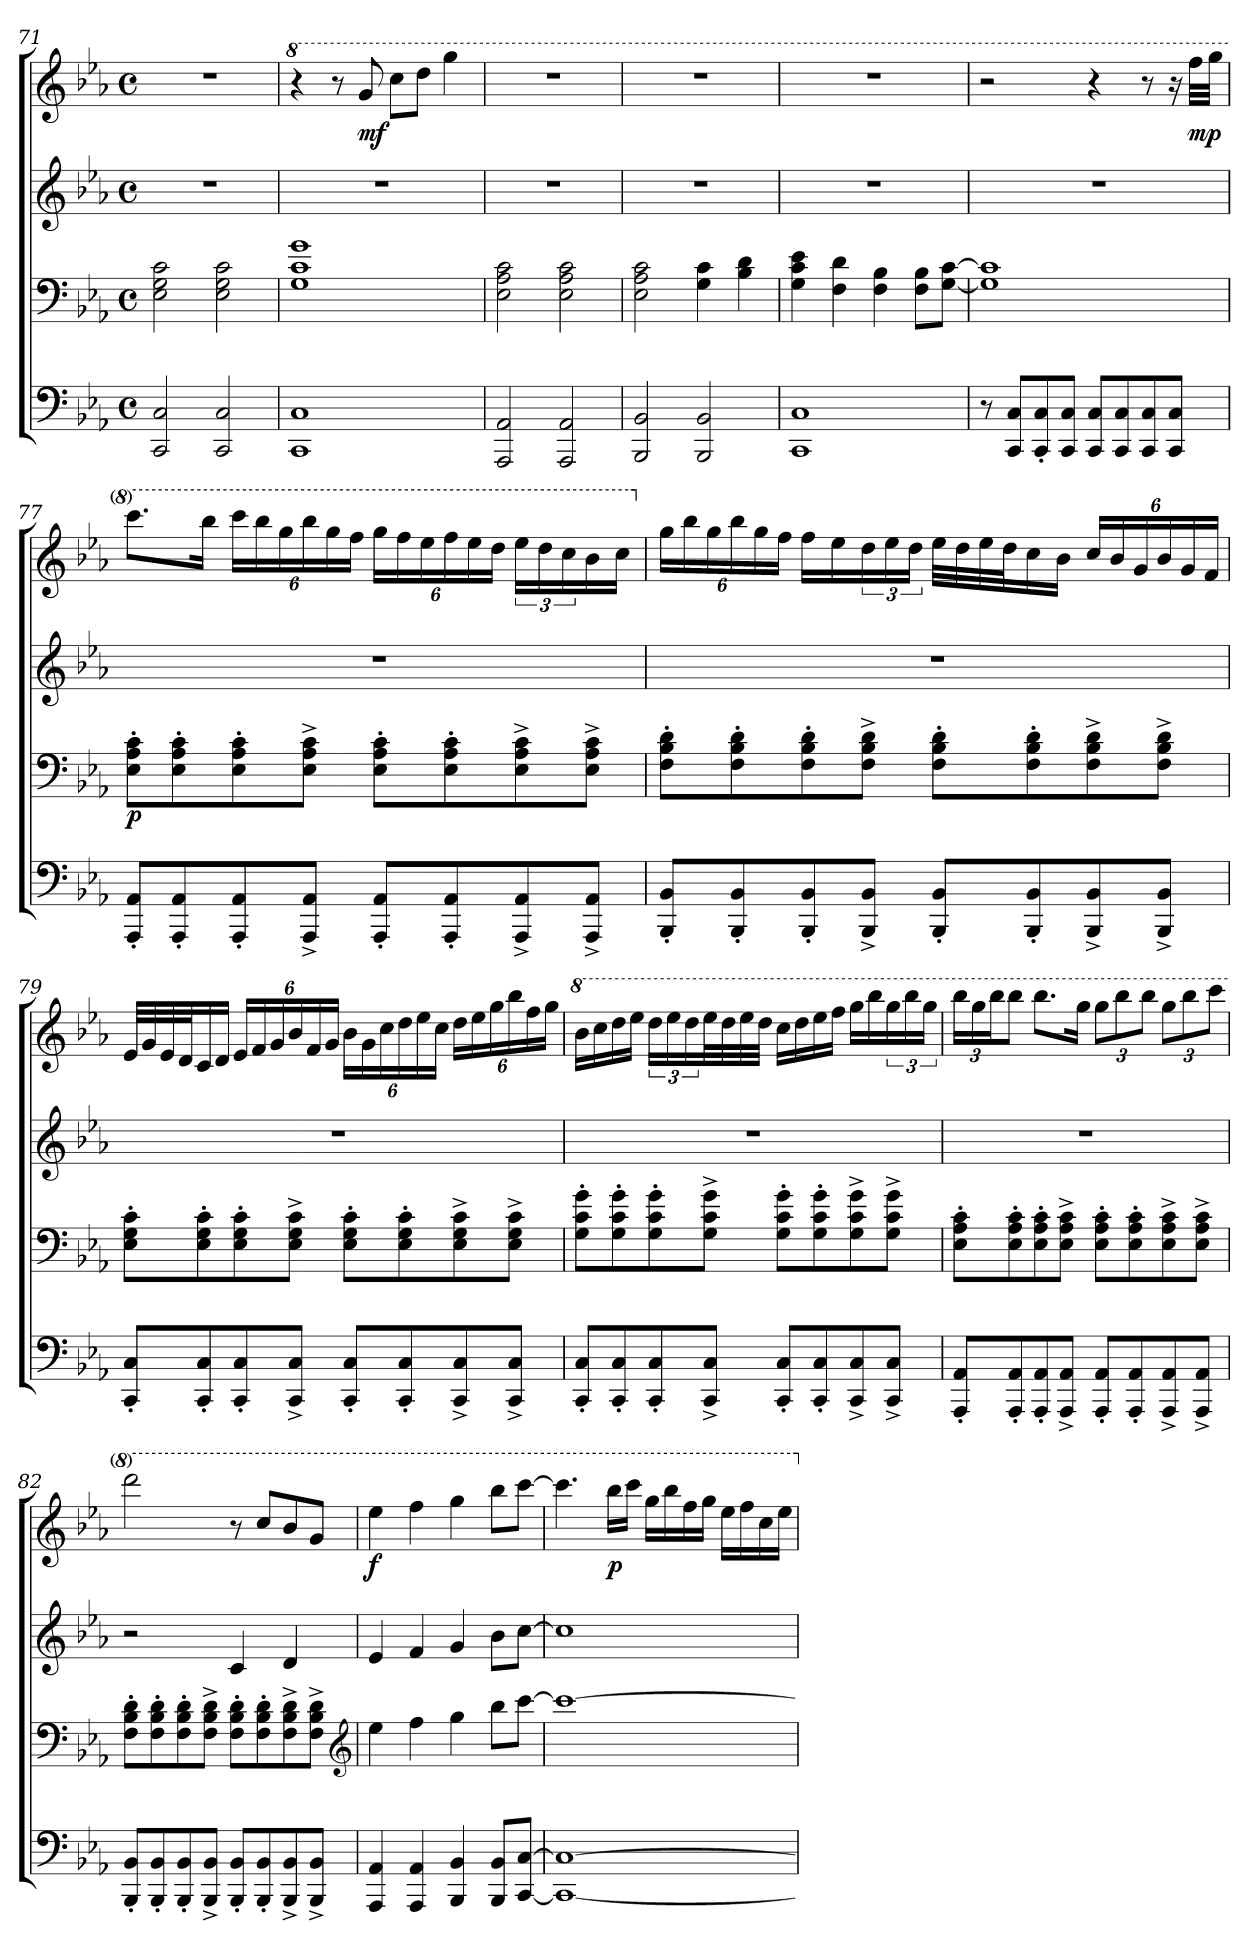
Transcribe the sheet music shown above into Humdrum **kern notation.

**kern	**kern	**dynam	**kern	**kern	**dynam
*part4	*part3	*part3	*part2	*part1	*part1
*staff4	*staff3	*staff3	*staff2	*staff1	*staff1
*clefF4	*clefF4	*	*clefG2	*clefG2	*
*k[b-e-a-]	*k[b-e-a-]	*	*k[b-e-a-]	*k[b-e-a-]	*
*M4/4	*M4/4	*	*M4/4	*M4/4	*
*met(c)	*met(c)	*	*met(c)	*met(c)	*
=71	=71	=71	=71	=71	=71
2CC 2C	2E- 2G 2c	.	1r	1r	.
2CC 2C	2E- 2G 2c	.	.	.	.
=72	=72	=72	=72	=72	=72
*	*	*	*	*8va	*
1CC 1C	1G 1c 1g	.	1r	4r	.
.	.	.	.	8r	.
.	.	.	.	8gg	mf
.	.	.	.	8cccL	.
.	.	.	.	8dddJ	.
.	.	.	.	4ggg	.
!!LO:PB:g=z
=73	=73	=73	=73	=73	=73
2AAA- 2AA-	2E- 2A- 2c	.	1r	1r	.
2AAA- 2AA-	2E- 2A- 2c	.	.	.	.
=74	=74	=74	=74	=74	=74
2BBB- 2BB-	2E- 2A- 2c	.	1r	1r	.
2BBB- 2BB-	4G 4c	.	.	.	.
.	4B- 4d	.	.	.	.
=75	=75	=75	=75	=75	=75
1CC 1C	4G 4c 4e-	.	1r	1r	.
.	4F 4d	.	.	.	.
.	4F 4B-	.	.	.	.
.	8F 8B-L	.	.	.	.
.	[8G [8cJ	.	.	.	.
=76	=76	=76	=76	=76	=76
8r	1G] 1c]	.	1r	2r	.
8CC 8CL	.	.	.	.	.
8CC' 8C'	.	.	.	.	.
8CC 8CJ	.	.	.	.	.
8CC 8CL	.	.	.	4r	.
8CC 8C	.	.	.	.	.
8CC 8C	.	.	.	8r	.
8CC 8CJ	.	.	.	16r	.
.	.	.	.	32fffLLL	mp
.	.	.	.	32gggJJJ	.
!!LO:LB:g=z
=77	=77	=77	=77	=77	=77
8AAA-' 8AA-'L	8E-' 8A-' 8c'L	p	1r	8.ccccL	.
8AAA-' 8AA-'	8E-' 8A-' 8c'	.	.	.	.
.	.	.	.	16bbb-Jk	.
8AAA-' 8AA-'	8E-' 8A-' 8c'	.	.	24ccccLL	.
.	.	.	.	24bbb-	.
.	.	.	.	24ggg	.
8AAA-^ 8AA-^J	8E-^ 8A-^ 8c^J	.	.	24bbb-	.
.	.	.	.	24ggg	.
.	.	.	.	24fffJJ	.
8AAA-' 8AA-'L	8E-' 8A-' 8c'L	.	.	24gggLL	.
.	.	.	.	24fff	.
.	.	.	.	24eee-	.
8AAA-' 8AA-'	8E-' 8A-' 8c'	.	.	24fff	.
.	.	.	.	24eee-	.
.	.	.	.	24dddJJ	.
8AAA-^ 8AA-^	8E-^ 8A-^ 8c^	.	.	24eee-LL	.
.	.	.	.	24ddd	.
.	.	.	.	24ccc	.
8AAA-^ 8AA-^J	8E-^ 8A-^ 8c^J	.	.	16bb-	.
.	.	.	.	16cccJJ	.
=78	=78	=78	=78	=78	=78
*	*	*	*	*X8va	*
8BBB-' 8BB-'L	8F' 8B-' 8d'L	.	1r	24ggLL	.
.	.	.	.	24bb-	.
.	.	.	.	24gg	.
8BBB-' 8BB-'	8F' 8B-' 8d'	.	.	24bb-	.
.	.	.	.	24gg	.
.	.	.	.	24ffJJ	.
8BBB-' 8BB-'	8F' 8B-' 8d'	.	.	16ffLL	.
.	.	.	.	16ee-	.
8BBB-^ 8BB-^J	8F^ 8B-^ 8d^J	.	.	24dd	.
.	.	.	.	24ee-	.
.	.	.	.	24ddJJ	.
8BBB-' 8BB-'L	8F' 8B-' 8d'L	.	.	32ee-LLL	.
.	.	.	.	32dd	.
.	.	.	.	32ee-	.
.	.	.	.	32ddJ	.
8BBB-' 8BB-'	8F' 8B-' 8d'	.	.	16cc	.
.	.	.	.	16b-JJ	.
8BBB-^ 8BB-^	8F^ 8B-^ 8d^	.	.	24ccLL	.
.	.	.	.	24b-	.
.	.	.	.	24g	.
8BBB-^ 8BB-^J	8F^ 8B-^ 8d^J	.	.	24b-	.
.	.	.	.	24g	.
.	.	.	.	24fJJ	.
!!LO:LB:g=z
=79	=79	=79	=79	=79	=79
8CC' 8C'L	8E-' 8G' 8c'L	.	1r	32e-LLL	.
.	.	.	.	32g	.
.	.	.	.	32e-	.
.	.	.	.	32dJ	.
8CC' 8C'	8E-' 8G' 8c'	.	.	16c	.
.	.	.	.	16dJJ	.
8CC' 8C'	8E-' 8G' 8c'	.	.	24e-LL	.
.	.	.	.	24f	.
.	.	.	.	24g	.
8CC^ 8C^J	8E-^ 8G^ 8c^J	.	.	24b-	.
.	.	.	.	24f	.
.	.	.	.	24gJJ	.
8CC' 8C'L	8E-' 8G' 8c'L	.	.	24b-LL	.
.	.	.	.	24g	.
.	.	.	.	24cc	.
8CC' 8C'	8E-' 8G' 8c'	.	.	24dd	.
.	.	.	.	24ee-	.
.	.	.	.	24ccJJ	.
8CC^ 8C^	8E-^ 8G^ 8c^	.	.	24ddLL	.
.	.	.	.	24ee-	.
.	.	.	.	24gg	.
8CC^ 8C^J	8E-^ 8G^ 8c^J	.	.	24bb-	.
.	.	.	.	24ff	.
.	.	.	.	24ggJJ	.
=80	=80	=80	=80	=80	=80
*	*	*	*	*8va	*
8CC' 8C'L	8G' 8c' 8g'L	.	1r	16bb-LL	.
.	.	.	.	16ccc	.
8CC' 8C'	8G' 8c' 8g'	.	.	16ddd	.
.	.	.	.	16eee-JJ	.
8CC' 8C'	8G' 8c' 8g'	.	.	24dddLL	.
.	.	.	.	24eee-	.
.	.	.	.	24ddd	.
8CC^ 8C^J	8G^ 8c^ 8g^J	.	.	32eee-L	.
.	.	.	.	32ddd	.
.	.	.	.	32eee-	.
.	.	.	.	32dddJJJ	.
8CC' 8C'L	8G' 8c' 8g'L	.	.	16cccLL	.
.	.	.	.	16ddd	.
8CC' 8C'	8G' 8c' 8g'	.	.	16eee-	.
.	.	.	.	16fffJJ	.
8CC^ 8C^	8G^ 8c^ 8g^	.	.	16gggLL	.
.	.	.	.	16bbb-	.
8CC^ 8C^J	8G^ 8c^ 8g^J	.	.	24ggg	.
.	.	.	.	24bbb-	.
.	.	.	.	24gggJJ	.
!!LO:LB:g=z
=81	=81	=81	=81	=81	=81
8AAA-' 8AA-'L	8E-' 8A-' 8c'L	.	1r	24bbb-LL	.
.	.	.	.	24ggg	.
.	.	.	.	24bbb-J	.
8AAA-' 8AA-'	8E-' 8A-' 8c'	.	.	8bbb-J	.
8AAA-' 8AA-'	8E-' 8A-' 8c'	.	.	8.bbb-L	.
8AAA-^ 8AA-^J	8E-^ 8A-^ 8c^J	.	.	.	.
.	.	.	.	16gggJk	.
8AAA-' 8AA-'L	8E-' 8A-' 8c'L	.	.	12gggL	.
.	.	.	.	12bbb-	.
8AAA-' 8AA-'	8E-' 8A-' 8c'	.	.	.	.
.	.	.	.	12bbb-J	.
8AAA-^ 8AA-^	8E-^ 8A-^ 8c^	.	.	12gggL	.
.	.	.	.	12bbb-	.
8AAA-^ 8AA-^J	8E-^ 8A-^ 8c^J	.	.	.	.
.	.	.	.	12ccccJ	.
=82	=82	=82	=82	=82	=82
8BBB-' 8BB-'L	8F' 8B-' 8d'L	.	2r	2dddd	.
8BBB-' 8BB-'	8F' 8B-' 8d'	.	.	.	.
8BBB-' 8BB-'	8F' 8B-' 8d'	.	.	.	.
8BBB-^ 8BB-^J	8F^ 8B-^ 8d^J	.	.	.	.
8BBB-' 8BB-'L	8F' 8B-' 8d'L	.	4c	8r	.
8BBB-' 8BB-'	8F' 8B-' 8d'	.	.	8cccL	.
8BBB-^ 8BB-^	8F^ 8B-^ 8d^	.	4d	8bb-	.
8BBB-^ 8BB-^J	8F^ 8B-^ 8d^J	.	.	8ggJ	.
*	*clefG2	*	*	*	*
=83	=83	=83	=83	=83	=83
4AAA- 4AA-	4ee-	.	4e-	4eee-	f
4AAA- 4AA-	4ff	.	4f	4fff	.
4BBB- 4BB-	4gg	.	4g	4ggg	.
8BBB- 8BB-L	8bb-L	.	8b-L	8bbb-L	.
[8CC [8CJ	[8cccJ	.	[8ccJ	[8ccccJ	.
=84	=84	=84	=84	=84	=84
1CC_ 1C_	1ccc_	.	1cc]	4.cccc]	.
.	.	.	.	16bbb-LL	p
.	.	.	.	16ccccJJ	.
.	.	.	.	16gggLL	.
.	.	.	.	16bbb-	.
.	.	.	.	16fff	.
.	.	.	.	16gggJJ	.
.	.	.	.	16eee-LL	.
.	.	.	.	16fff	.
.	.	.	.	16ccc	.
.	.	.	.	16eee-JJ	.
*	*	*	*	*X8va	*
=	=	=	=	=	=
*-	*-	*-	*-	*-	*-
